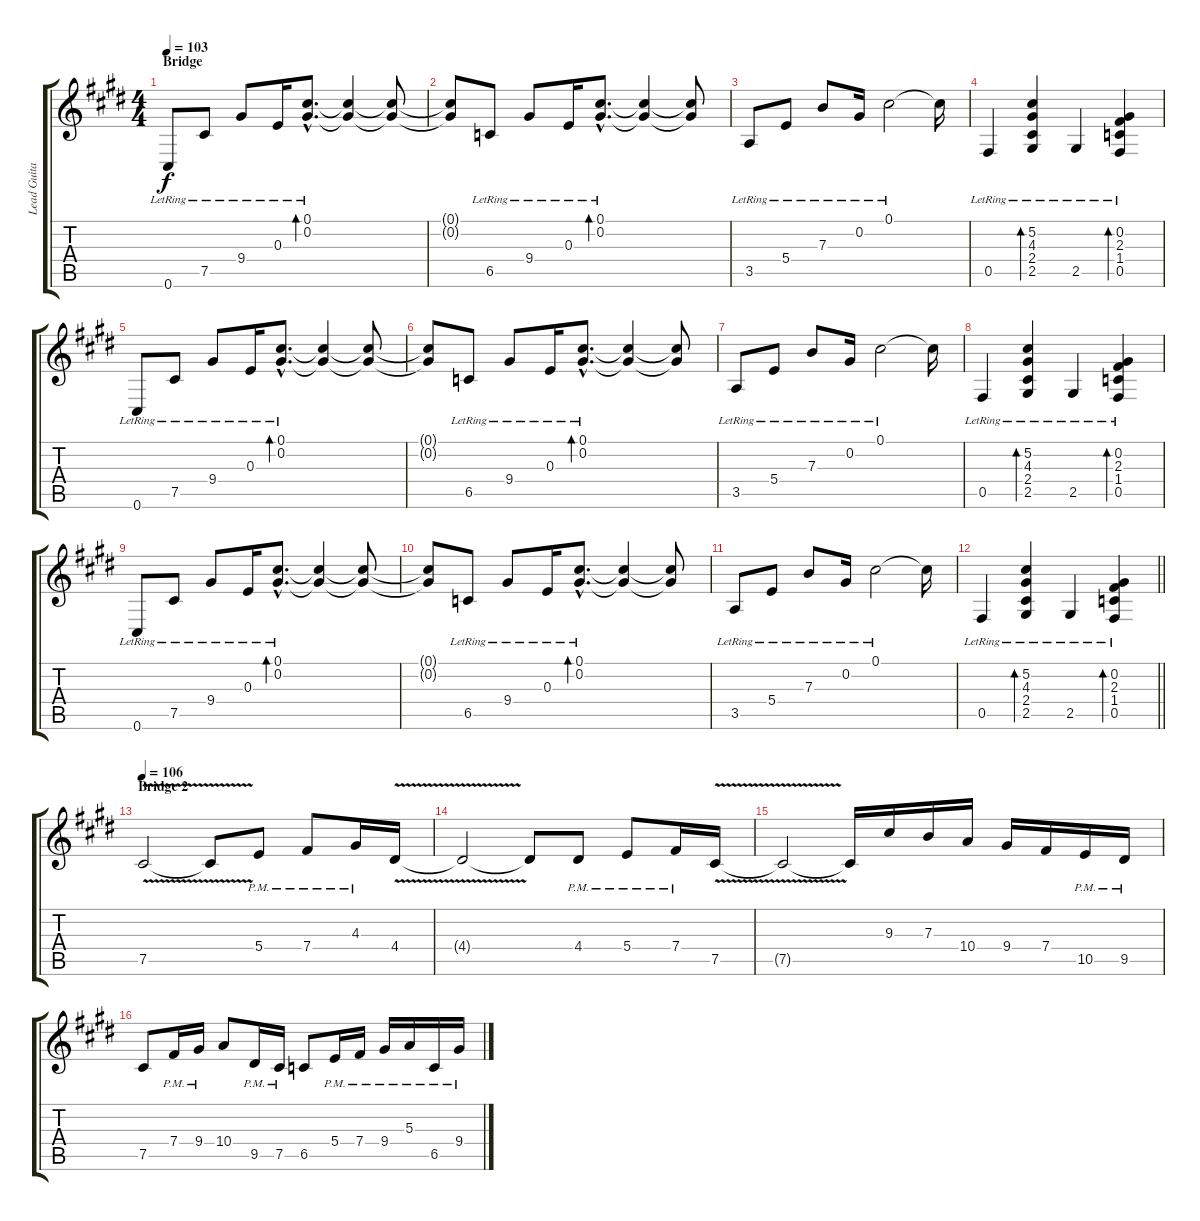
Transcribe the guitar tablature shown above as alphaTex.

\track ("Lead Guitar" "Lead Guita") {instrument distortionguitar}
\staff {score tabs}
\tuning (Db4 Ab3 E3 B2 Gb2 Db2) {hide}
\ts (4 4)
\section ("" "Bridge")
\tempo 103
\clef g2
\ks c#minor
0.6{lr}.8{dy f balance 8 instrument acousticguitarsteel} 7.5{lr}.8 9.4{lr}.8 0.3{lr}.16 (0.1{hac lr} 0.2{hac lr}).8{d bd 120} (0.1{t} 0.2{t}).4 (0.1{t} 0.2{t}).8 |
(0.1{t} 0.2{t}).8 6.5{lr}.8 9.4{lr}.8 0.3{lr}.16 (0.1{hac lr} 0.2{hac lr}).8{d bd 120} (0.1{t} 0.2{t}).4 (0.1{t} 0.2{t}).8 |
3.5{lr}.8 5.4{lr}.8 7.3{lr}.8 0.2{lr}.16 0.1{lr}.2 0.1{t}.16 |
0.5{lr}.4 (5.2{lr} 4.3{lr} 2.4{lr} 2.5{lr}).4{bd 240} 2.5{lr}.4 (0.2{lr} 2.3 1.4{lr} 0.5{lr}).4{bd 120} |
0.6{lr}.8 7.5{lr}.8 9.4{lr}.8 0.3{lr}.16 (0.1{hac lr} 0.2{hac lr}).8{d bd 120} (0.1{t} 0.2{t}).4 (0.1{t} 0.2{t}).8 |
(0.1{t} 0.2{t}).8 6.5{lr}.8 9.4{lr}.8 0.3{lr}.16 (0.1{hac lr} 0.2{hac lr}).8{d bd 120} (0.1{t} 0.2{t}).4 (0.1{t} 0.2{t}).8 |
3.5{lr}.8 5.4{lr}.8 7.3{lr}.8 0.2{lr}.16 0.1{lr}.2 0.1{t}.16 |
0.5{lr}.4 (5.2{lr} 4.3{lr} 2.4{lr} 2.5{lr}).4{bd 120} 2.5{lr}.4 (0.2{lr} 2.3 1.4{lr} 0.5{lr}).4{bd 120} |
0.6{lr}.8{balance 8 instrument acousticguitarsteel} 7.5{lr}.8 9.4{lr}.8 0.3{lr}.16 (0.1{hac lr} 0.2{hac lr}).8{d bd 120} (0.1{t} 0.2{t}).4 (0.1{t} 0.2{t}).8 |
(0.1{t} 0.2{t}).8 6.5{lr}.8 9.4{lr}.8 0.3{lr}.16 (0.1{hac lr} 0.2{hac lr}).8{d bd 120} (0.1{t} 0.2{t}).4 (0.1{t} 0.2{t}).8 |
3.5{lr}.8 5.4{lr}.8 7.3{lr}.8 0.2{lr}.16 0.1{lr}.2 0.1{t}.16 |
\barLineRight lightlight
0.5{lr}.4 (5.2{lr} 4.3{lr} 2.4{lr} 2.5{lr}).4{bd 240} 2.5{lr}.4 (0.2{lr} 2.3 1.4{lr} 0.5{lr}).4{bd 120} |
\section ("" "Bridge 2")
\tempo 106
7.5{v}.2{balance 0 instrument distortionguitar} 7.5{t}.8 5.4{pm}.8 7.4{pm}.8 4.3{pm}.16 4.4{v}.16 |
4.4{t}.2 4.4{t}.8 4.4{pm}.8 5.4{pm}.8 7.4{pm}.16 7.5{v}.16 |
7.5{t}.2 7.5{t}.16 9.3.16 7.3.16 10.4.16 9.4.16 7.4.16 10.5{pm}.16 9.5{pm}.16 |
7.5.8 7.4{pm}.16 9.4{pm}.16 10.4.8 9.5{pm}.16 7.5{pm}.16 6.5.8 5.4{pm}.16 7.4{pm}.16 9.4{pm}.16 5.3{pm}.16 6.5{pm}.16 9.4{pm}.16
